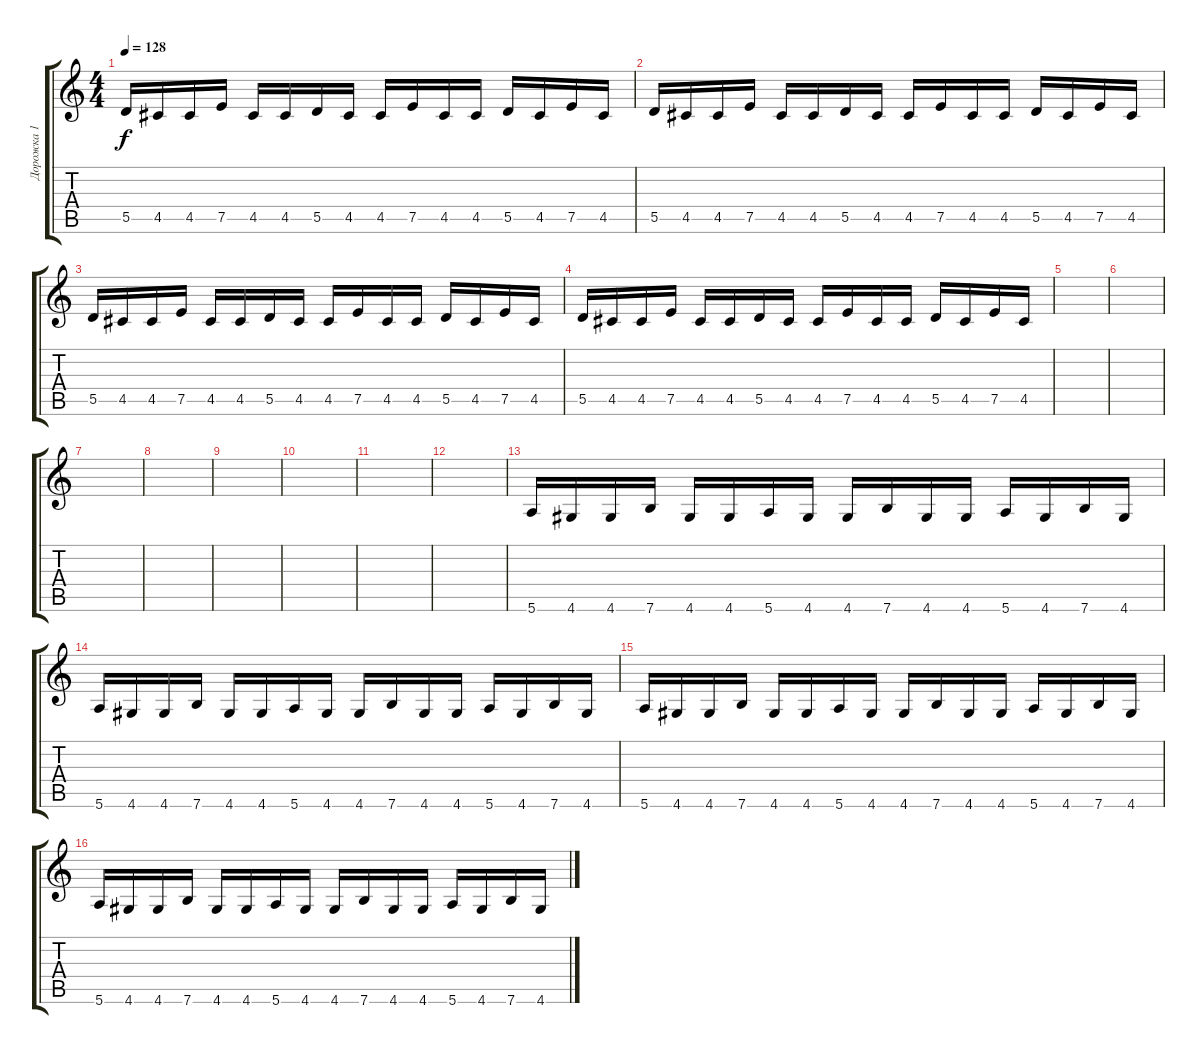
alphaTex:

\track ("Дорожка 1" "Дорожка 1") {instrument distortionguitar}
\staff {score tabs}
\tuning (E4 B3 G3 D3 A2 E2) {hide}
\ts (4 4)
\tempo 128
\clef g2
\ks c
5.5.16{dy f} 4.5.16 4.5.16 7.5.16 4.5.16 4.5.16 5.5.16 4.5.16 4.5.16 7.5.16 4.5.16 4.5.16 5.5.16 4.5.16 7.5.16 4.5.16 |
5.5.16 4.5.16 4.5.16 7.5.16 4.5.16 4.5.16 5.5.16 4.5.16 4.5.16 7.5.16 4.5.16 4.5.16 5.5.16 4.5.16 7.5.16 4.5.16 |
5.5.16 4.5.16 4.5.16 7.5.16 4.5.16 4.5.16 5.5.16 4.5.16 4.5.16 7.5.16 4.5.16 4.5.16 5.5.16 4.5.16 7.5.16 4.5.16 |
5.5.16 4.5.16 4.5.16 7.5.16 4.5.16 4.5.16 5.5.16 4.5.16 4.5.16 7.5.16 4.5.16 4.5.16 5.5.16 4.5.16 7.5.16 4.5.16 |
|
|
|
|
|
|
|
|
5.6.16 4.6.16 4.6.16 7.6.16 4.6.16 4.6.16 5.6.16 4.6.16 4.6.16 7.6.16 4.6.16 4.6.16 5.6.16 4.6.16 7.6.16 4.6.16 |
5.6.16 4.6.16 4.6.16 7.6.16 4.6.16 4.6.16 5.6.16 4.6.16 4.6.16 7.6.16 4.6.16 4.6.16 5.6.16 4.6.16 7.6.16 4.6.16 |
5.6.16 4.6.16 4.6.16 7.6.16 4.6.16 4.6.16 5.6.16 4.6.16 4.6.16 7.6.16 4.6.16 4.6.16 5.6.16 4.6.16 7.6.16 4.6.16 |
5.6.16 4.6.16 4.6.16 7.6.16 4.6.16 4.6.16 5.6.16 4.6.16 4.6.16 7.6.16 4.6.16 4.6.16 5.6.16 4.6.16 7.6.16 4.6.16
